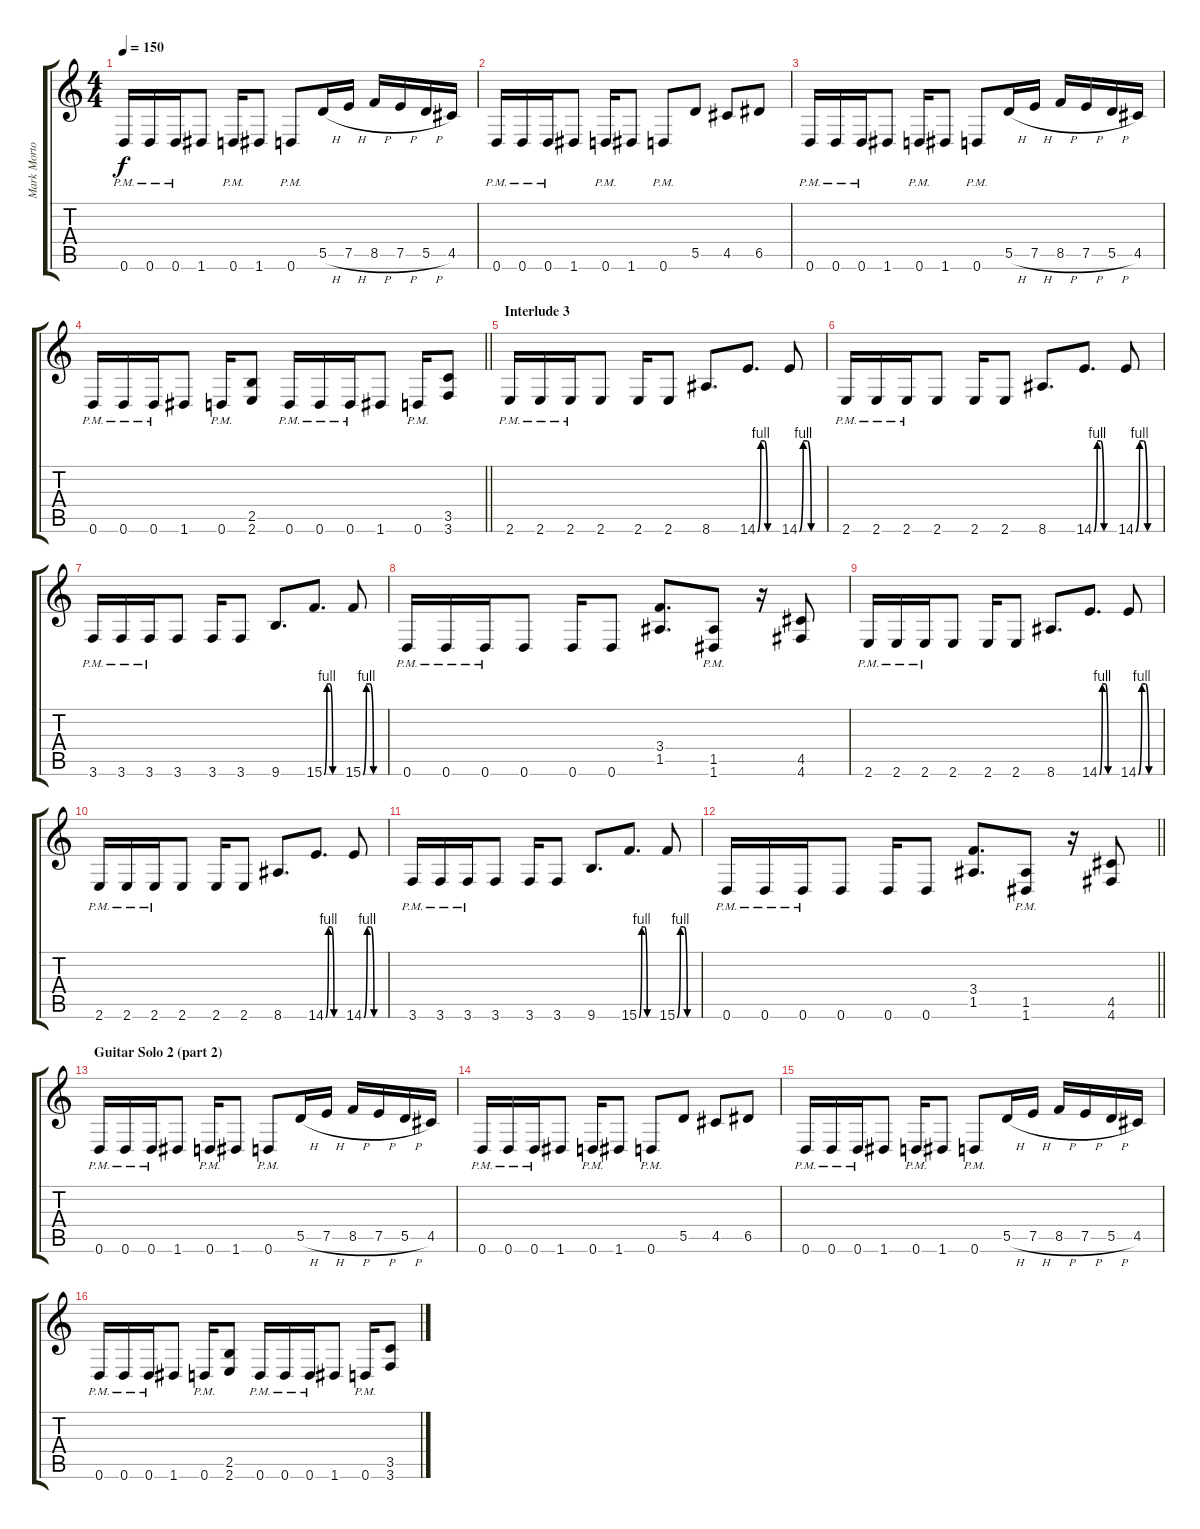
\track ("Mark Morton - Rhythm" "Mark Morto") {instrument distortionguitar}
\staff {score tabs}
\tuning (E4 B3 G3 D3 A2 D2) {hide}
\ts (4 4)
\tempo 150
\clef g2
\ks c
0.6{pm}.16{dy f} 0.6{pm}.16 0.6{pm}.16 1.6.8 0.6{pm}.16 1.6.8 0.6{pm}.8 5.5{h}.16 7.5{h}.16 8.5{h}.16 7.5{h}.16 5.5{h}.16 4.5.16 |
0.6{pm}.16 0.6{pm}.16 0.6{pm}.16 1.6.8 0.6{pm}.16 1.6.8 0.6{pm}.8 5.5.8 4.5.8 6.5.8 |
0.6{pm}.16 0.6{pm}.16 0.6{pm}.16 1.6.8 0.6{pm}.16 1.6.8 0.6{pm}.8 5.5{h}.16 7.5{h}.16 8.5{h}.16 7.5{h}.16 5.5{h}.16 4.5.16 |
\barLineRight lightlight
0.6{pm}.16 0.6{pm}.16 0.6{pm}.16 1.6.8 0.6{pm}.16 (2.5 2.6).8 0.6{pm}.16 0.6{pm}.16 0.6{pm}.16 1.6.8 0.6{pm}.16 (3.5 3.6).8 |
\section ("" "Interlude 3")
2.6{pm}.16 2.6{pm}.16 2.6{pm}.16 2.6.8 2.6.16 2.6.8 8.6.8{d} 14.6{be (custom 0 0 10 4 20 4 30 0 60 0)}.8{d} 14.6{be (custom 0 0 10 4 20 4 30 0 60 0)}.8 |
2.6{pm}.16 2.6{pm}.16 2.6{pm}.16 2.6.8 2.6.16 2.6.8 8.6.8{d} 14.6{be (custom 0 0 10 4 20 4 30 0 60 0)}.8{d} 14.6{be (custom 0 0 10 4 20 4 30 0 60 0)}.8 |
3.6{pm}.16 3.6{pm}.16 3.6{pm}.16 3.6.8 3.6.16 3.6.8 9.6.8{d} 15.6{be (custom 0 0 10 4 20 4 30 0 60 0)}.8{d} 15.6{be (custom 0 0 10 4 20 4 30 0 60 0)}.8 |
0.6{pm}.16 0.6{pm}.16 0.6{pm}.16 0.6.8 0.6.16 0.6.8 (3.4 1.5).8{d} (1.5{pm} 1.6{pm}).8 r.16 (4.5 4.6).8 |
2.6{pm}.16 2.6{pm}.16 2.6{pm}.16 2.6.8 2.6.16 2.6.8 8.6.8{d} 14.6{be (custom 0 0 10 4 20 4 30 0 60 0)}.8{d} 14.6{be (custom 0 0 10 4 20 4 30 0 60 0)}.8 |
2.6{pm}.16 2.6{pm}.16 2.6{pm}.16 2.6.8 2.6.16 2.6.8 8.6.8{d} 14.6{be (custom 0 0 10 4 20 4 30 0 60 0)}.8{d} 14.6{be (custom 0 0 10 4 20 4 30 0 60 0)}.8 |
3.6{pm}.16 3.6{pm}.16 3.6{pm}.16 3.6.8 3.6.16 3.6.8 9.6.8{d} 15.6{be (custom 0 0 10 4 20 4 30 0 60 0)}.8{d} 15.6{be (custom 0 0 10 4 20 4 30 0 60 0)}.8 |
\barLineRight lightlight
0.6{pm}.16 0.6{pm}.16 0.6{pm}.16 0.6.8 0.6.16 0.6.8 (3.4 1.5).8{d} (1.5{pm} 1.6{pm}).8 r.16 (4.5 4.6).8 |
\section ("" "Guitar Solo 2 (part 2)")
0.6{pm}.16 0.6{pm}.16 0.6{pm}.16 1.6.8 0.6{pm}.16 1.6.8 0.6{pm}.8 5.5{h}.16 7.5{h}.16 8.5{h}.16 7.5{h}.16 5.5{h}.16 4.5.16 |
0.6{pm}.16 0.6{pm}.16 0.6{pm}.16 1.6.8 0.6{pm}.16 1.6.8 0.6{pm}.8 5.5.8 4.5.8 6.5.8 |
0.6{pm}.16 0.6{pm}.16 0.6{pm}.16 1.6.8 0.6{pm}.16 1.6.8 0.6{pm}.8 5.5{h}.16 7.5{h}.16 8.5{h}.16 7.5{h}.16 5.5{h}.16 4.5.16 |
0.6{pm}.16 0.6{pm}.16 0.6{pm}.16 1.6.8 0.6{pm}.16 (2.5 2.6).8 0.6{pm}.16 0.6{pm}.16 0.6{pm}.16 1.6.8 0.6{pm}.16 (3.5 3.6).8
